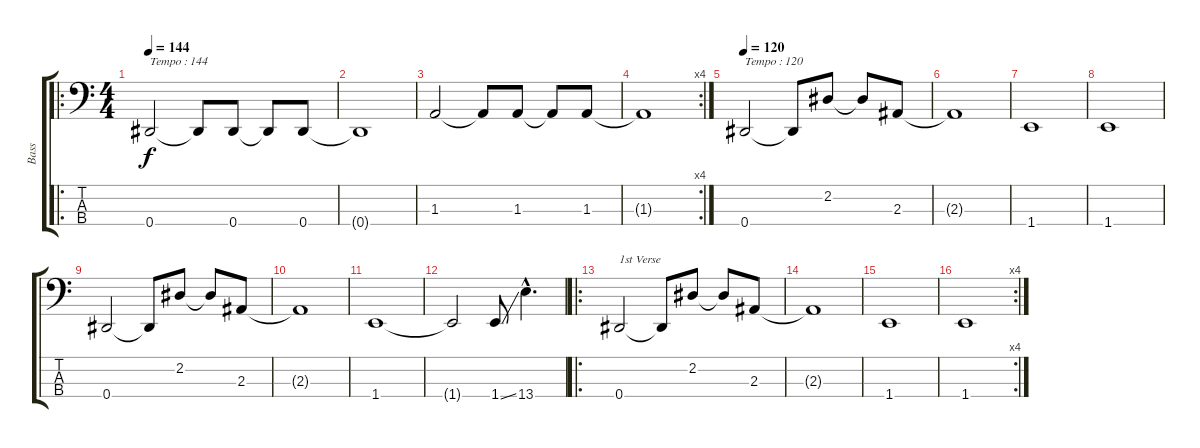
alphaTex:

\track ("Bass" "Bass") {instrument electricbassfinger}
\staff {score tabs}
\tuning (Gb2 Db2 Ab1 Eb1) {hide}
\ro
\ts (4 4)
\tempo 144
\clef f4
\ks c
0.4.2{txt "Tempo : 144" dy f} 0.4{t}.8 0.4.8 0.4{t}.8 0.4.8 |
0.4{t}.1 |
1.3.2 1.3{t}.8 1.3.8 1.3{t}.8 1.3.8 |
\rc 4
1.3{t}.1 |
\tempo 120
0.4.2{txt "Tempo : 120"} 0.4{t}.8 2.2.8 2.2{t}.8 2.3.8 |
2.3{t}.1 |
1.4.1 |
1.4.1 |
0.4.2 0.4{t}.8 2.2.8 2.2{t}.8 2.3.8 |
2.3{t}.1 |
1.4.1 |
1.4{t}.2 1.4{ss}.8 13.4{hac}.4{d} |
\ro
0.4.2{txt "1st Verse"} 0.4{t}.8 2.2.8 2.2{t}.8 2.3.8 |
2.3{t}.1 |
1.4.1 |
\rc 4
1.4.1
